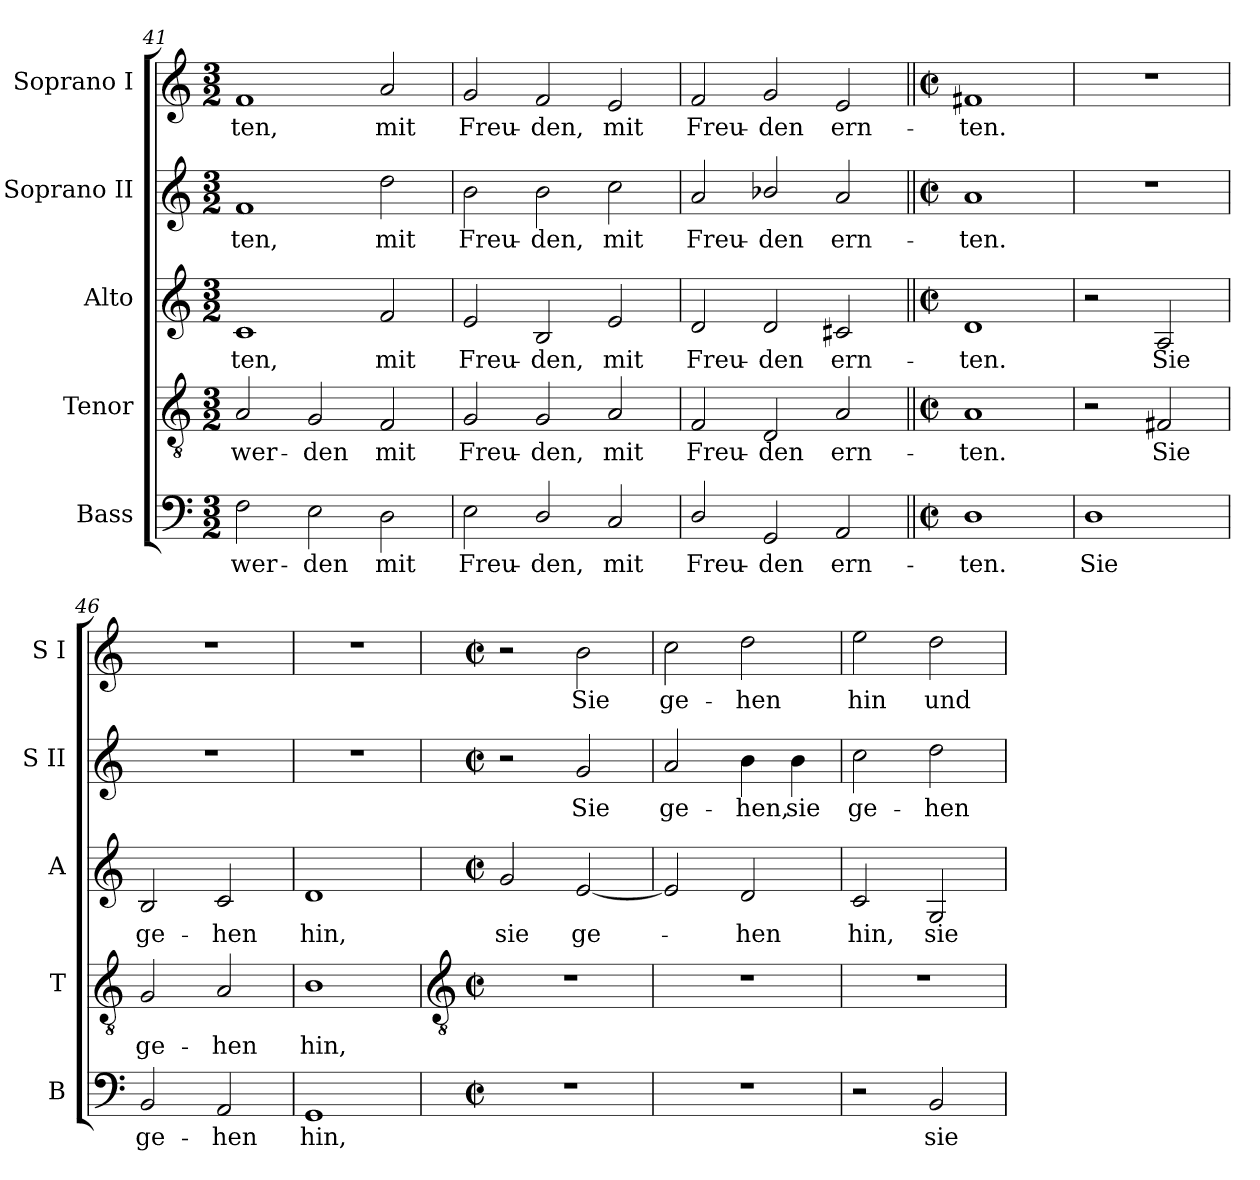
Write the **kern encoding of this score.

**kern	**text	**kern	**text	**kern	**text	**kern	**text	**kern	**text
*part5	*part5	*part4	*part4	*part3	*part3	*part2	*part2	*part1	*part1
*staff5	*staff5	*staff4	*staff4	*staff3	*staff3	*staff2	*staff2	*staff1	*staff1
*I"Bass	*	*I"Tenor	*	*I"Alto	*	*I"Soprano II	*	*I"Soprano I	*
*I'B	*	*I'T	*	*I'A	*	*I'S II	*	*I'S I	*
*clefF4	*	*clefGv2	*	*clefG2	*	*clefG2	*	*clefG2	*
*k[]	*	*k[]	*	*k[]	*	*k[]	*	*k[]	*
*C:	*	*C:	*	*C:	*	*C:	*	*C:	*
*M3/2	*	*M3/2	*	*M3/2	*	*M3/2	*	*M3/2	*
=41	=41	=41	=41	=41	=41	=41	=41	=41	=41
!	!LO:LY:b	!	!LO:LY:b	!	!LO:LY:b	!	!LO:LY:b	!	!LO:LY:b
2F	wer-	2A	wer-	1c	-ten,	1f	-ten,	1f	-ten,
!	!LO:LY:b	!	!LO:LY:b	!	!	!	!	!	!
2E	-den	2G	-den	.	.	.	.	.	.
!	!LO:LY:b	!	!LO:LY:b	!	!LO:LY:b	!	!LO:LY:b	!	!LO:LY:b
2D	mit	2F	mit	2f	mit	2dd	mit	2a	mit
=42	=42	=42	=42	=42	=42	=42	=42	=42	=42
!	!LO:LY:b	!	!LO:LY:b	!	!LO:LY:b	!	!LO:LY:b	!	!LO:LY:b
2E	Freu-	2G	Freu-	2e	Freu-	2b	Freu-	2g	Freu-
!	!LO:LY:b	!	!LO:LY:b	!	!LO:LY:b	!	!LO:LY:b	!	!LO:LY:b
2D/	-den,	2G	-den,	2B	-den,	2b	-den,	2f	-den,
!	!LO:LY:b	!	!LO:LY:b	!	!LO:LY:b	!	!LO:LY:b	!	!LO:LY:b
2C	mit	2A	mit	2e	mit	2cc	mit	2e	mit
=43	=43	=43	=43	=43	=43	=43	=43	=43	=43
!	!LO:LY:b	!	!LO:LY:b	!	!LO:LY:b	!	!LO:LY:b	!	!LO:LY:b
2D/	Freu-	2F	Freu-	2d	Freu-	2a	Freu-	2f	Freu-
!	!LO:LY:b	!	!LO:LY:b	!	!LO:LY:b	!	!LO:LY:b	!	!LO:LY:b
2GG	-den	2D	-den	2d	-den	2b-X/	-den	2g	-den
!	!LO:LY:b	!	!LO:LY:b	!	!LO:LY:b	!	!LO:LY:b	!	!LO:LY:b
2AA	ern-	2A	ern-	2c#X	ern-	2a	ern-	2e	ern-
=44||	=44||	=44||	=44||	=44||	=44||	=44||	=44||	=44||	=44||
*M2/2	*	*M2/2	*	*M2/2	*	*M2/2	*	*M2/2	*
*met(c|)	*	*met(c|)	*	*met(c|)	*	*met(c|)	*	*met(c|)	*
!	!LO:LY:b	!	!LO:LY:b	!	!LO:LY:b	!	!LO:LY:b	!	!LO:LY:b
1D	-ten.	1A	-ten.	1d	-ten.	1a	-ten.	1f#X	-ten.
=45	=45	=45	=45	=45	=45	=45	=45	=45	=45
!	!LO:LY:b	!	!	!	!	!	!	!	!
1D	Sie	2r	.	2r	.	1r	.	1r	.
!	!	!	!LO:LY:b	!	!LO:LY:b	!	!	!	!
.	.	2F#X	Sie	2A	Sie	.	.	.	.
=46	=46	=46	=46	=46	=46	=46	=46	=46	=46
!	!LO:LY:b	!	!LO:LY:b	!	!LO:LY:b	!	!	!	!
2BB	ge-	2G	ge-	2B	ge-	1r	.	1r	.
!	!LO:LY:b	!	!LO:LY:b	!	!LO:LY:b	!	!	!	!
2AA	-hen	2A	-hen	2c	-hen	.	.	.	.
=47	=47	=47	=47	=47	=47	=47	=47	=47	=47
!	!LO:LY:b	!	!LO:LY:b	!	!LO:LY:b	!	!	!	!
1GG	hin,	1B	hin,	1d	hin,	1r	.	1r	.
!!LO:LB:g=z
=48	=48	=48	=48	=48	=48	=48	=48	=48	=48
*	*	*clefGv2	*	*	*	*	*	*	*
*M2/2	*	*M2/2	*	*M2/2	*	*M2/2	*	*M2/2	*
*met(c|)	*	*met(c|)	*	*met(c|)	*	*met(c|)	*	*met(c|)	*
!	!	!	!	!	!LO:LY:b	!	!	!	!
1r	.	1r	.	2g	sie	2r	.	2r	.
!	!	!	!	!	!LO:LY:b	!	!LO:LY:b	!	!LO:LY:b
.	.	.	.	[2e	ge-	2g	Sie	2b	Sie
=49	=49	=49	=49	=49	=49	=49	=49	=49	=49
!	!	!	!	!	!	!	!LO:LY:b	!	!LO:LY:b
1r	.	1r	.	2e]	.	2a	ge-	2cc	ge-
!	!	!	!	!	!LO:LY:b	!	!LO:LY:b	!	!LO:LY:b
.	.	.	.	2d	hen	4b	-hen,	2dd	-hen
!	!	!	!	!	!	!	!LO:LY:b	!	!
.	.	.	.	.	.	4b	sie	.	.
=50	=50	=50	=50	=50	=50	=50	=50	=50	=50
!	!	!	!	!	!LO:LY:b	!	!LO:LY:b	!	!LO:LY:b
2r	.	1r	.	2c	hin,	2cc	ge-	2ee	hin
!	!LO:LY:b	!	!	!	!LO:LY:b	!	!LO:LY:b	!	!LO:LY:b
2BB	sie	.	.	2G	sie	2dd	-hen	2dd	und
=	=	=	=	=	=	=	=	=	=
*-	*-	*-	*-	*-	*-	*-	*-	*-	*-
